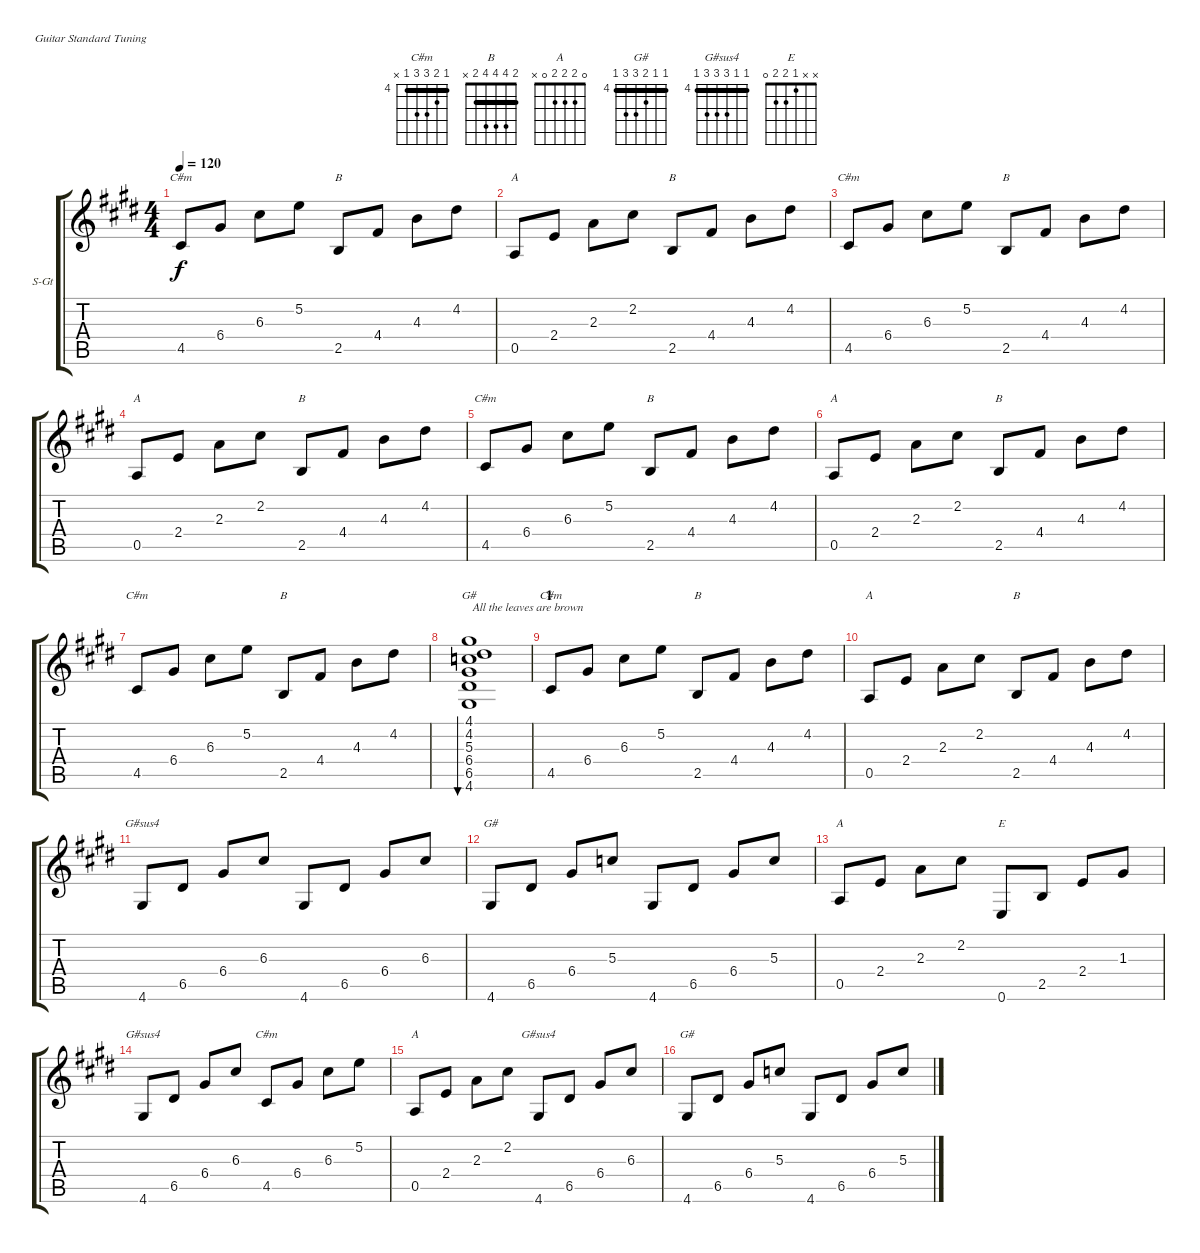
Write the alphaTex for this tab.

\defaultSystemsLayout 4
\bracketExtendMode groupsimilarinstruments
\firstSystemTrackNameOrientation horizontal
\otherSystemsTrackNameOrientation horizontal
\track ("Steel Guitar" "S-Gt") {instrument acousticguitarsteel}
\staff {score tabs}
\tuning (E4 B3 G3 D3 A2 E2)
\chord ("C#m" 4 5 6 6 4 x) {firstfret 4 barre 4}
\chord ("B" 2 4 4 4 2 x) {barre 2}
\chord ("A" 0 2 2 2 0 x)
\chord ("G#" 4 4 5 6 6 4) {firstfret 4 barre (4 4)}
\chord ("G#sus4" 4 4 6 6 6 4) {firstfret 4 barre (4 4)}
\chord ("E" x x 1 2 2 0)
\ts (4 4)
\tempo 120
\clef g2
\ks c#minor
4.5.8{ch "C#m" dy f instrument acousticguitarsteel} 6.4.8 6.3.8 5.2.8 2.5.8{ch "B"} 4.4.8 4.3.8 4.2.8 |
0.5.8{ch "A"} 2.4.8 2.3.8 2.2.8 2.5.8{ch "B"} 4.4.8 4.3.8 4.2.8 |
4.5.8{ch "C#m"} 6.4.8 6.3.8 5.2.8 2.5.8{ch "B"} 4.4.8 4.3.8 4.2.8 |
0.5.8{ch "A"} 2.4.8 2.3.8 2.2.8 2.5.8{ch "B"} 4.4.8 4.3.8 4.2.8 |
4.5.8{ch "C#m"} 6.4.8 6.3.8 5.2.8 2.5.8{ch "B"} 4.4.8 4.3.8 4.2.8 |
0.5.8{ch "A"} 2.4.8 2.3.8 2.2.8 2.5.8{ch "B"} 4.4.8 4.3.8 4.2.8 |
4.5.8{ch "C#m"} 6.4.8 6.3.8 5.2.8 2.5.8{ch "B"} 4.4.8 4.3.8 4.2.8 |
(6.5 6.4 5.3 4.2 4.1 4.6).1{bu 30 ch "G#" txt " All the leaves are brown"} |
\section ("" "1")
4.5.8{ch "C#m"} 6.4.8 6.3.8 5.2.8 2.5.8{ch "B"} 4.4.8 4.3.8 4.2.8 |
0.5.8{ch "A"} 2.4.8 2.3.8 2.2.8 2.5.8{ch "B"} 4.4.8 4.3.8 4.2.8 |
4.6.8{ch "G#sus4"} 6.5.8 6.4.8 6.3.8 4.6.8 6.5.8 6.4.8 6.3.8 |
4.6.8{ch "G#"} 6.5.8 6.4.8 5.3.8 4.6.8 6.5.8 6.4.8 5.3.8 |
0.5.8{ch "A"} 2.4.8 2.3.8 2.2.8 0.6.8{ch "E"} 2.5.8 2.4.8 1.3.8 |
4.6.8{ch "G#sus4"} 6.5.8 6.4.8 6.3.8 4.5.8{ch "C#m"} 6.4.8 6.3.8 5.2.8 |
0.5.8{ch "A"} 2.4.8 2.3.8 2.2.8 4.6.8{ch "G#sus4"} 6.5.8 6.4.8 6.3.8 |
4.6.8{ch "G#"} 6.5.8 6.4.8 5.3.8 4.6.8 6.5.8 6.4.8 5.3.8
